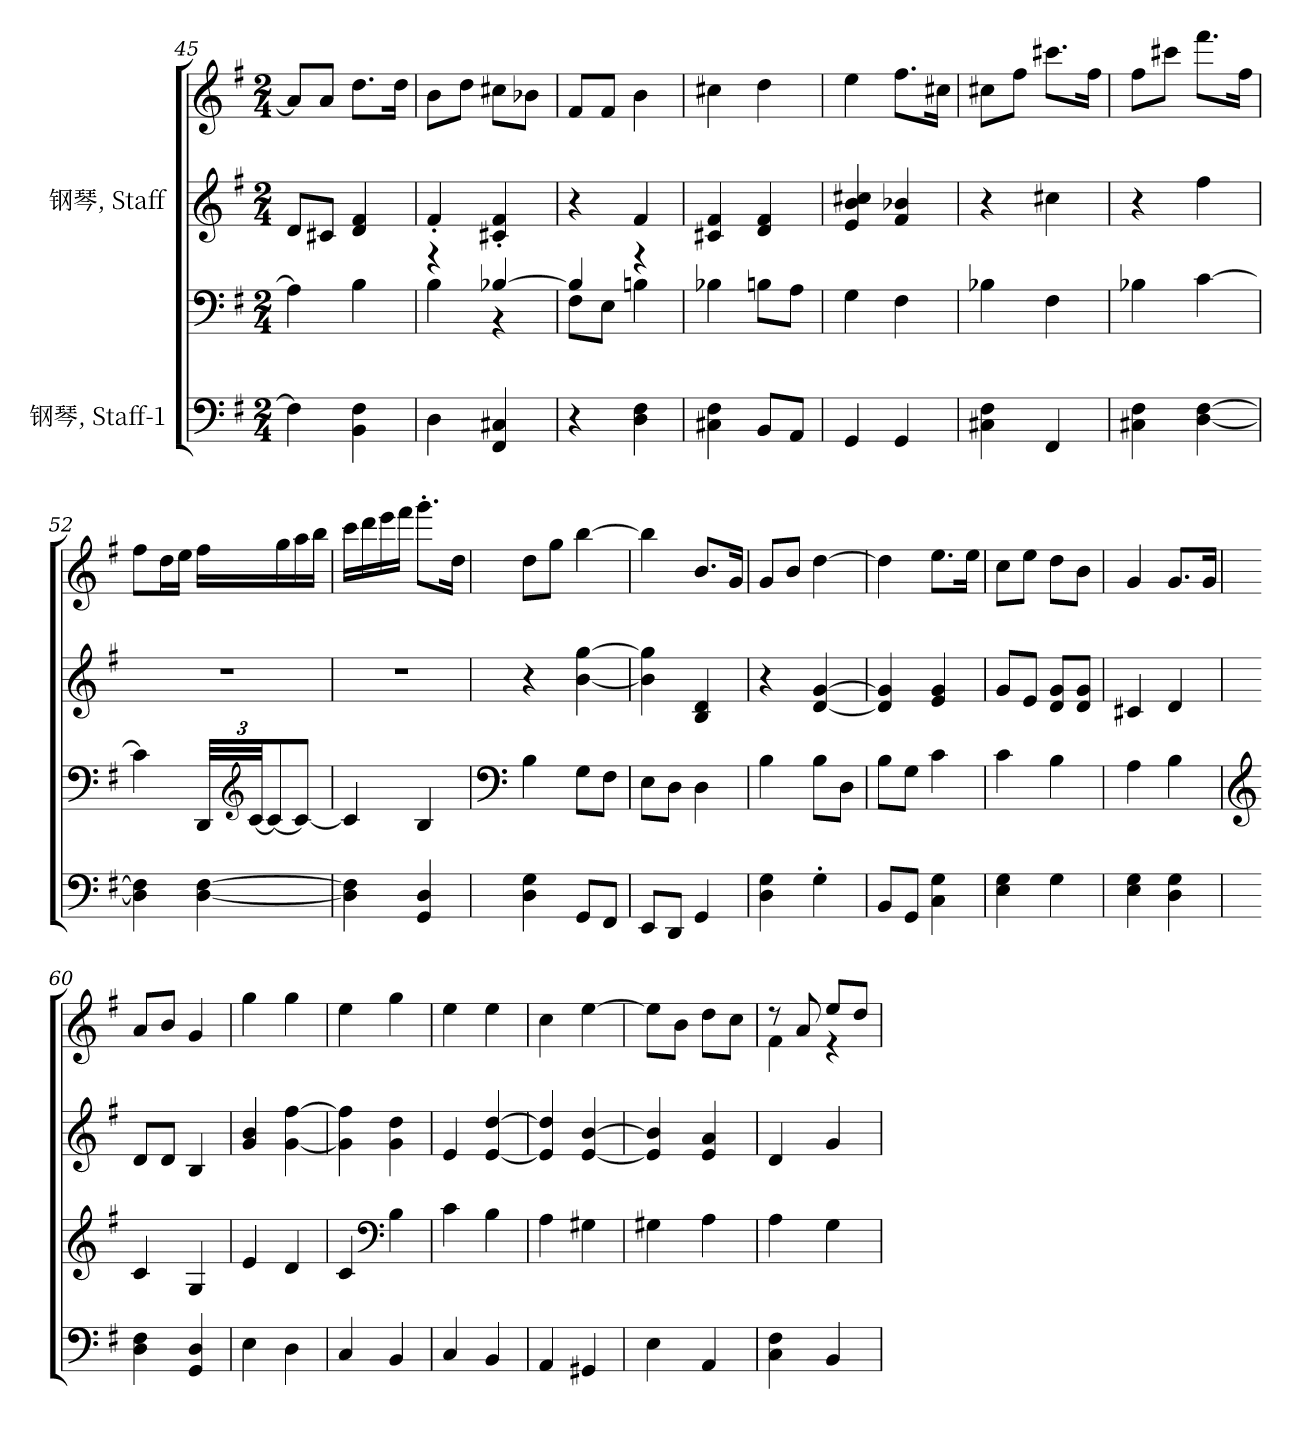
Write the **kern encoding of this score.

**kern	**kern	**kern	**kern
*part2	*part2	*part1	*part1
*staff4	*staff3	*staff2	*staff1
*I"钢琴, Staff-1	*	*I"钢琴, Staff	*
*clefF4	*clefF4	*clefG2	*clefG2
*k[f#]	*k[f#]	*k[f#]	*k[f#]
*M2/4	*M2/4	*M2/4	*M2/4
=45	=45	=45	=45
4F#\]	4A\]	8d/L	8a/L]
.	.	8c#X/J	8a/J
4BB\ 4F#\	4B\	4d/ 4f#/	8.dd\L
.	.	.	16dd\Jk
=46	=46	=46	=46
*	*^	*	*
4D\	4r	4B\	4f#'/	8b\L
.	.	.	.	8dd\J
4FF#/ 4C#X/	[4B-X/	4r	4c#X/' 4f#/'	8cc#X\L
.	.	.	.	8b-X\J
=47	=47	=47	=47	=47
4r	4B-/]	8F#\L	4r	8f#/L
.	.	8E\J	.	8f#/J
4D\ 4F#\	4r	4Bn\	4f#/	4b\
*	*v	*v	*	*
!!LO:LB:g=z
=48	=48	=48	=48
4C#X\ 4F#\	4B-X\	4c#X/ 4f#/	4cc#X\
8BB/L	8Bn\L	4d/ 4f#/	4dd\
8AA/J	8A\J	.	.
=49	=49	=49	=49
4GG/	4G\	4e/ 4b/ 4cc#X/	4ee\
4GG/	4F#\	4f#/ 4b-X/	8.ff#\L
.	.	.	16cc#X\Jk
=50	=50	=50	=50
4C#X\ 4F#\	4B-X\	4r	8cc#X\L
.	.	.	8ff#\J
4FF#/	4F#\	4cc#X\	8.ccc#X\L
.	.	.	16ff#\Jk
=51	=51	=51	=51
4C#X\ 4F#\	4B-X\	4r	8ff#\L
.	.	.	8ccc#X\J
[4D\ [4F#\	[4c\	4ff#\	8.fff#\L
.	.	.	16ff#\Jk
=52	=52	=52	=52
4D\] 4F#\]	4c\]	2r	8ff#\L
.	.	.	16dd\L
.	.	.	16ee\JJ
*	*Xbrackettup	*	*
[4D\ [4F#\	48DD/LLL	.	16ff#\LL
*	*clefG2	*	*
.	[48c/JJ	.	.
.	12c/_	.	.
.	.	.	16gg\
.	8c/J_	.	16aa\
.	.	.	16bb\JJ
!!LO:PB:g=z
=53	=53	=53	=53
4D\] 4F#\]	4c/]	2r	16ccc\LL
.	.	.	16ddd\
.	.	.	16eee\
.	.	.	16fff#\JJ
4GG/ 4D/	4B/	.	8.ggg'\L
.	.	.	16dd\Jk
=54	=54	=54	=54
*	*clefF4	*	*
4D\ 4G\	4B\	4r	8dd\L
.	.	.	8gg\J
8GG/L	8G\L	[4b\ [4gg\	[4bb\
8FF#/J	8F#\J	.	.
=55	=55	=55	=55
8EE/L	8E\L	4b\] 4gg\]	4bb\]
8DD/J	8D\J	.	.
4GG/	4D\	4B/ 4d/	8.b/L
.	.	.	16g/Jk
=56	=56	=56	=56
4D\ 4G\	4B\	4r	8g/L
.	.	.	8b/J
4G'\	8B\L	[4d/ [4g/	[4dd\
.	8D\J	.	.
=57	=57	=57	=57
8BB/L	8B\L	4d/] 4g/]	4dd\]
8GG/J	8G\J	.	.
4C\ 4G\	4c\	4e/ 4g/	8.ee\L
.	.	.	16ee\Jk
=58	=58	=58	=58
4E\ 4G\	4c\	8g/L	8cc\L
.	.	8e/J	8ee\J
4G\	4B\	8d/ 8g/L	8dd\L
.	.	8d/ 8g/J	8b\J
=59	=59	=59	=59
4E\ 4G\	4A\	4c#X/	4g/
4D\ 4G\	4B\	4d/	8.g/L
.	.	.	16g/Jk
!!LO:LB:g=z
=60	=60	=60	=60
*	*clefG2	*	*
4D\ 4F#\	4c/	8d/L	8a/L
.	.	8d/J	8b/J
4GG/ 4D/	4G/	4B/	4g/
=61	=61	=61	=61
4E\	4e/	4g/ 4b/	4gg\
4D\	4d/	[4g\ [4ff#\	4gg\
=62	=62	=62	=62
4C/	4c/	4g\] 4ff#\]	4ee\
*	*clefF4	*	*
4BB/	4B\	4g\ 4dd\	4gg\
=63	=63	=63	=63
4C/	4c\	4e/	4ee\
4BB/	4B\	[4e/ [4dd/	4ee\
=64	=64	=64	=64
4AA/	4A\	4e/] 4dd/]	4cc\
4GG#X/	4G#X\	[4e/ [4b/	[4ee\
=65	=65	=65	=65
4E\	4G#X\	4e/] 4b/]	8ee\L]
.	.	.	8b\J
4AA/	4A\	4e/ 4a/	8dd\L
.	.	.	8cc\J
=66	=66	=66	=66
*	*	*	*^
4C\ 4F#\	4A\	4d/	8r	4f#\
.	.	.	8a/	.
4BB/	4G\	4g/	8ee/L	4r
.	.	.	8dd/J	.
*	*	*	*v	*v
=	=	=	=
*-	*-	*-	*-
